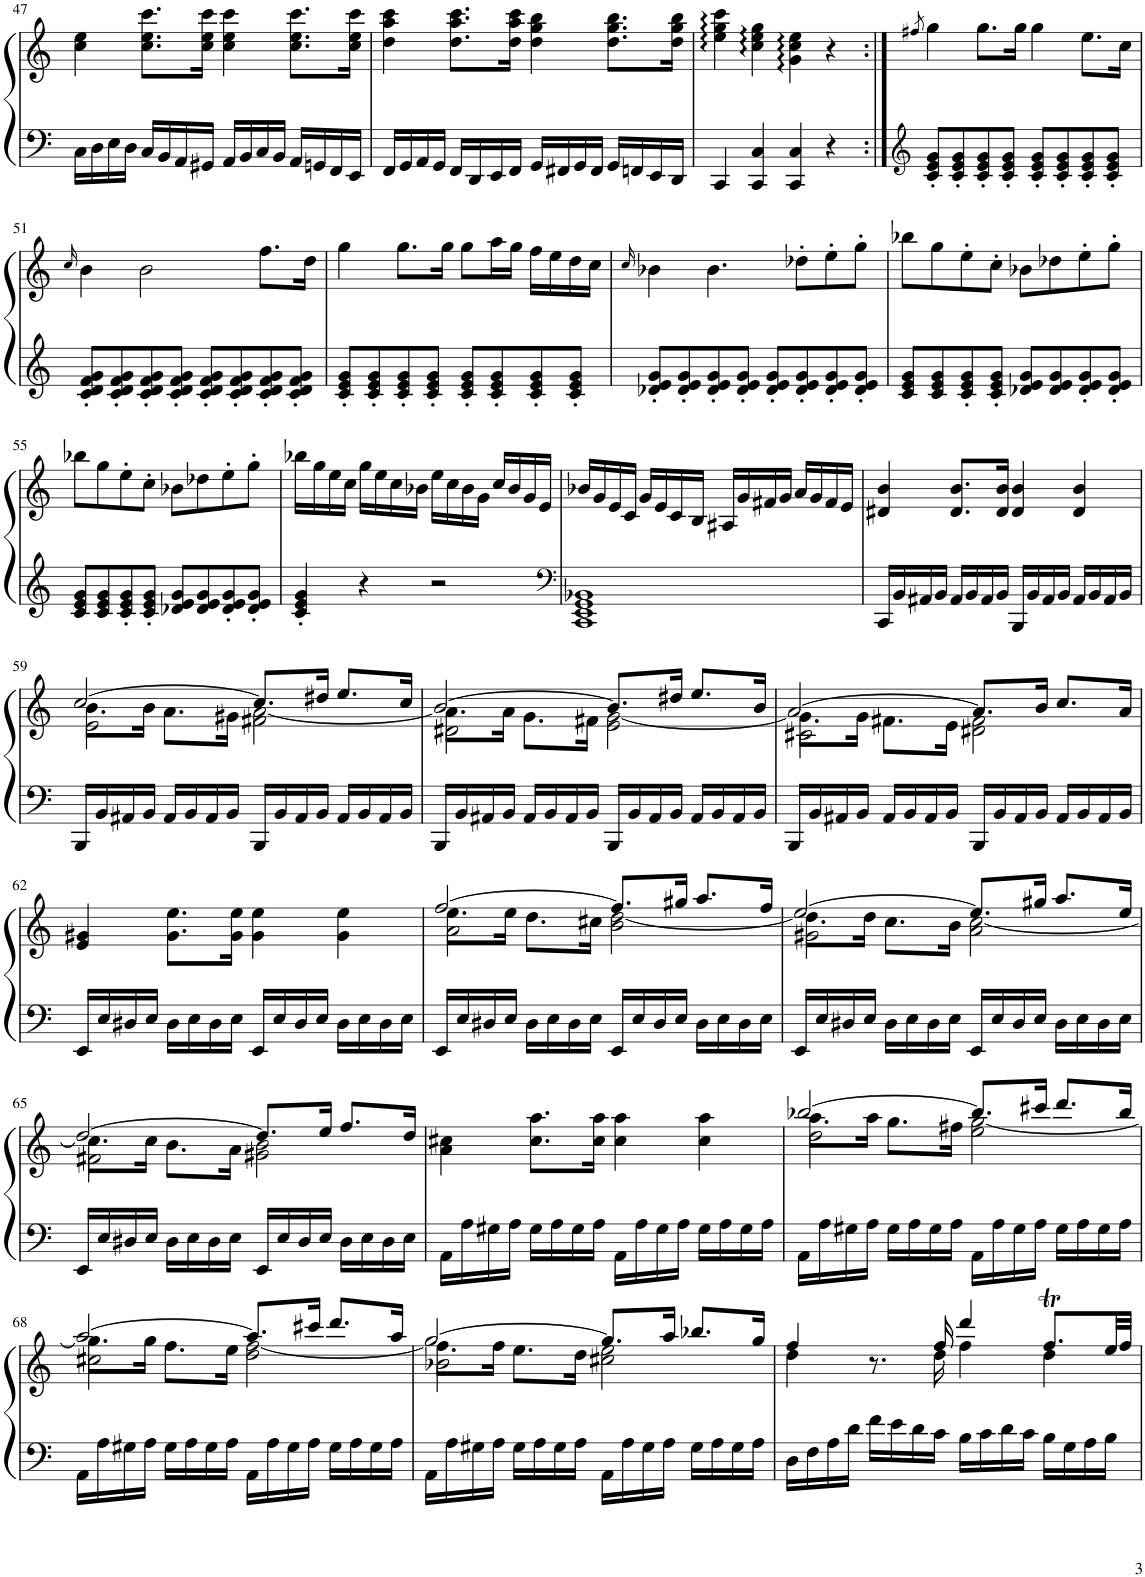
**kern	**kern
*part1	*part1
*staff2	*staff1
*I"Piano	*
*I'Pno.	*
!!LO:PB:g=z
*clefF4	*clefG2
*k[]	*k[]
*M4/4	*M4/4
*met(c)	*met(c)
=47	=47
16C\LL	4cc\ 4ee\
16D\	.
16E\	.
16D\JJ	.
16C/LL	8.cc\ 8.ee\ 8.ccc\L
16BB/	.
16AA/	.
16GG#X/JJ	16cc\ 16ee\ 16ccc\Jk
16AA/LL	4cc\ 4ee\ 4ccc\
16BB/	.
16C/	.
16BB/JJ	.
16AA/LL	8.cc\ 8.ee\ 8.ccc\L
16GGn/	.
16FF/	.
16EE/JJ	16cc\ 16ee\ 16ccc\Jk
=48	=48
16FF/LL	4dd\ 4aa\ 4ccc\
16GG/	.
16AA/	.
16GG/JJ	.
16FF/LL	8.dd\ 8.aa\ 8.ccc\L
16DD/	.
16EE/	.
16FF/JJ	16dd\ 16aa\ 16ccc\Jk
16GG/LL	4dd\ 4gg\ 4bb\
16FF#X/	.
16GG/	.
16FF#/JJ	.
16GG/LL	8.dd\ 8.gg\ 8.bb\L
16FFn/	.
16EE/	.
16DD/JJ	16dd\ 16gg\ 16bb\Jk
=49	=49
4CC/	4ee\ 4gg\ 4ccc\
4CC/ 4C/	4cc\ 4ee\ 4gg\
4CC/ 4C/	4g\ 4cc\ 4ee\
4r	4r
=50:|!	=50:|!
*clefG2	*
.	8qff#X/
8c/' 8e/' 8g/'L	4gg\
8c/' 8e/' 8g/'	.
8c/' 8e/' 8g/'	8.gg\L
8c/' 8e/' 8g/'J	.
.	16gg\Jk
8c/' 8e/' 8g/'L	4gg\
8c/' 8e/' 8g/'	.
8c/' 8e/' 8g/'	8.ee\L
8c/' 8e/' 8g/'J	.
.	16cc\Jk
!!LO:LB:g=z
=51	=51
.	16qcc/
8c/' 8d/' 8f/' 8g/'L	4b\
8c/' 8d/' 8f/' 8g/'	.
8c/' 8d/' 8f/' 8g/'	2b\
8c/' 8d/' 8f/' 8g/'J	.
8c/' 8d/' 8f/' 8g/'L	.
8c/' 8d/' 8f/' 8g/'	.
8c/' 8d/' 8f/' 8g/'	8.ff\L
8c/' 8d/' 8f/' 8g/'J	.
.	16dd\Jk
=52	=52
8c/' 8e/' 8g/'L	4gg\
8c/' 8e/' 8g/'	.
8c/' 8e/' 8g/'	8.gg\L
8c/' 8e/' 8g/'J	.
.	16gg\Jk
8c/' 8e/' 8g/'L	8gg\L
8c/' 8e/' 8g/'	16aa\L
.	16gg\JJ
8c/' 8e/' 8g/'	16ff\LL
.	16ee\
8c/' 8e/' 8g/'J	16dd\
.	16cc\JJ
=53	=53
.	16qcc/
8d-X/' 8e/' 8g/'L	4b-X\
8d-/' 8e/' 8g/'	.
8d-/' 8e/' 8g/'	4.b-\
8d-/' 8e/' 8g/'J	.
8d-/' 8e/' 8g/'L	.
8d-/' 8e/' 8g/'	8dd-X'\L
8d-/' 8e/' 8g/'	8ee'\
8d-/' 8e/' 8g/'J	8gg'\J
=54	=54
8c/ 8e/ 8g/L	8bb-X\L
8c/ 8e/ 8g/	8gg\
8c/' 8e/' 8g/'	8ee'\
8c/' 8e/' 8g/'J	8cc'\J
8d-X/ 8e/ 8g/L	8b-X\L
8d-/ 8e/ 8g/	8dd-X\
8d-/' 8e/' 8g/'	8ee'\
8d-/' 8e/' 8g/'J	8gg'\J
!!LO:LB:g=z
=55	=55
8c/ 8e/ 8g/L	8bb-X\L
8c/ 8e/ 8g/	8gg\
8c/' 8e/' 8g/'	8ee'\
8c/' 8e/' 8g/'J	8cc'\J
8d-X/ 8e/ 8g/L	8b-X\L
8d-/ 8e/ 8g/	8dd-X\
8d-/' 8e/' 8g/'	8ee'\
8d-/' 8e/' 8g/'J	8gg'\J
=56	=56
4c/' 4e/' 4g/'	16bb-X\LL
.	16gg\
.	16ee\
.	16cc\JJ
4r	16gg\LL
.	16ee\
.	16cc\
.	16b-X\JJ
2r	16ee\LL
.	16cc\
.	16b-\
.	16g\JJ
.	16cc/LL
.	16b-/
.	16g/
.	16e/JJ
=57	=57
*clefF4	*
1CC 1EE 1GG 1BB-X	16b-X/LL
.	16g/
.	16e/
.	16c/JJ
.	16g/LL
.	16e/
.	16c/
.	16B/JJ
.	16A#X/LL
.	16g/
.	16f#X/
.	16g/JJ
.	16a/LL
.	16g/
.	16f#/
.	16e/JJ
=58	=58
16CC/LL	4d#X/ 4b/
16BB/	.
16AA#X/	.
16BB/JJ	.
16AA#/LL	8.d#/ 8.b/L
16BB/	.
16AA#/	.
16BB/JJ	16d#/ 16b/Jk
16BBB/LL	4d#/ 4b/
16BB/	.
16AA#/	.
16BB/JJ	.
16AA#/LL	4d#/ 4b/
16BB/	.
16AA#/	.
16BB/JJ	.
!!LO:LB:g=z
=59	=59
*	*^
*	*	*^
16BBB/LL	[2cc/	8.b\L	2e\
16BB/	.	.	.
16AA#X/	.	.	.
16BB/JJ	.	16b\Jk	.
16AA#/LL	.	8.a\L	.
16BB/	.	.	.
16AA#/	.	.	.
16BB/JJ	.	16g#X\Jk	.
16BBB/LL	8.cc/L]	2f#X\ [2a\	2ryy
16BB/	.	.	.
16AA#/	.	.	.
16BB/JJ	16dd#X/Jk	.	.
16AA#/LL	8.ee/L	.	.
16BB/	.	.	.
16AA#/	.	.	.
16BB/JJ	16cc/Jk	.	.
=60	=60	=60	=60
16BBB/LL	[2b/	8.a\L]	2d#X\
16BB/	.	.	.
16AA#X/	.	.	.
16BB/JJ	.	16a\Jk	.
16AA#/LL	.	8.g\L	.
16BB/	.	.	.
16AA#/	.	.	.
16BB/JJ	.	16f#X\Jk	.
16BBB/LL	8.b/L]	2e\ [2g\	2ryy
16BB/	.	.	.
16AA#/	.	.	.
16BB/JJ	16dd#X/Jk	.	.
16AA#/LL	8.ee/L	.	.
16BB/	.	.	.
16AA#/	.	.	.
16BB/JJ	16b/Jk	.	.
=61	=61	=61	=61
16BBB/LL	[2a/	8.g\L]	2c#X\
16BB/	.	.	.
16AA#X/	.	.	.
16BB/JJ	.	16g\Jk	.
16AA#/LL	.	8.f#X\L	.
16BB/	.	.	.
16AA#/	.	.	.
16BB/JJ	.	16e\Jk	.
16BBB/LL	8.a/L]	2d#X\ 2f#\	2ryy
16BB/	.	.	.
16AA#/	.	.	.
16BB/JJ	16b/Jk	.	.
16AA#/LL	8.cc/L	.	.
16BB/	.	.	.
16AA#/	.	.	.
16BB/JJ	16a/Jk	.	.
*	*v	*v	*v
!!LO:LB:g=z
=62	=62
16EE/LL	4e/ 4g#X/
16E/	.
16D#X/	.
16E/JJ	.
16D#\LL	8.g#\ 8.ee\L
16E\	.
16D#\	.
16E\JJ	16g#\ 16ee\Jk
16EE/LL	4g#\ 4ee\
16E/	.
16D#/	.
16E/JJ	.
16D#\LL	4g#\ 4ee\
16E\	.
16D#\	.
16E\JJ	.
=63	=63
*	*^
*	*	*^
16EE/LL	[2ff/	8.ee\L	2a\
16E/	.	.	.
16D#X/	.	.	.
16E/JJ	.	16ee\Jk	.
16D#\LL	.	8.dd\L	.
16E\	.	.	.
16D#\	.	.	.
16E\JJ	.	16cc#X\Jk	.
16EE/LL	8.ff/L]	2b\ [2dd\	2ryy
16E/	.	.	.
16D#/	.	.	.
16E/JJ	16gg#X/Jk	.	.
16D#\LL	8.aa/L	.	.
16E\	.	.	.
16D#\	.	.	.
16E\JJ	16ff/Jk	.	.
=64	=64	=64	=64
16EE/LL	[2ee/	8.dd\L]	2g#X\
16E/	.	.	.
16D#X/	.	.	.
16E/JJ	.	16dd\Jk	.
16D#\LL	.	8.cc\L	.
16E\	.	.	.
16D#\	.	.	.
16E\JJ	.	16b\Jk	.
16EE/LL	8.ee/L]	2a\ [2cc\	2ryy
16E/	.	.	.
16D#/	.	.	.
16E/JJ	16gg#X/Jk	.	.
16D#\LL	8.aa/L	.	.
16E\	.	.	.
16D#\	.	.	.
16E\JJ	16ee/Jk	.	.
!!LO:LB:g=z	!!	!!
=65	=65	=65	=65
16EE/LL	[2dd/	8.cc\L]	2f#X\
16E/	.	.	.
16D#X/	.	.	.
16E/JJ	.	16cc\Jk	.
16D#\LL	.	8.b\L	.
16E\	.	.	.
16D#\	.	.	.
16E\JJ	.	16a\Jk	.
16EE/LL	8.dd/L]	2g#X\ 2b\	2ryy
16E/	.	.	.
16D#/	.	.	.
16E/JJ	16ee/Jk	.	.
16D#\LL	8.ff/L	.	.
16E\	.	.	.
16D#\	.	.	.
16E\JJ	16dd/Jk	.	.
*	*v	*v	*v
=66	=66
16AA\LL	4a\ 4cc#X\
16A\	.
16G#X\	.
16A\JJ	.
16G#\LL	8.cc#\ 8.aa\L
16A\	.
16G#\	.
16A\JJ	16cc#\ 16aa\Jk
16AA\LL	4cc#\ 4aa\
16A\	.
16G#\	.
16A\JJ	.
16G#\LL	4cc#\ 4aa\
16A\	.
16G#\	.
16A\JJ	.
=67	=67
*	*^
*	*	*^
16AA\LL	[2bb-X/	8.aa\L	2dd\
16A\	.	.	.
16G#X\	.	.	.
16A\JJ	.	16aa\Jk	.
16G#\LL	.	8.gg\L	.
16A\	.	.	.
16G#\	.	.	.
16A\JJ	.	16ff#X\Jk	.
16AA\LL	8.bb-/L]	2ee\ [2gg\	2ryy
16A\	.	.	.
16G#\	.	.	.
16A\JJ	16ccc#X/Jk	.	.
16G#\LL	8.ddd/L	.	.
16A\	.	.	.
16G#\	.	.	.
16A\JJ	16bb-/Jk	.	.
!!LO:LB:g=z	!!	!!
=68	=68	=68	=68
16AA\LL	[2aa/	8.gg\L]	2cc#X\
16A\	.	.	.
16G#X\	.	.	.
16A\JJ	.	16gg\Jk	.
16G#\LL	.	8.ff\L	.
16A\	.	.	.
16G#\	.	.	.
16A\JJ	.	16ee\Jk	.
16AA\LL	8.aa/L]	2dd\ [2ff\	2ryy
16A\	.	.	.
16G#\	.	.	.
16A\JJ	16ccc#X/Jk	.	.
16G#\LL	8.ddd/L	.	.
16A\	.	.	.
16G#\	.	.	.
16A\JJ	16aa/Jk	.	.
=69	=69	=69	=69
16AA\LL	[2gg/	8.ff\L]	2b-X\
16A\	.	.	.
16G#X\	.	.	.
16A\JJ	.	16ff\Jk	.
16G#\LL	.	8.ee\L	.
16A\	.	.	.
16G#\	.	.	.
16A\JJ	.	16dd\Jk	.
16AA\LL	8.gg/L]	2cc#X\ 2ee\	2ryy
16A\	.	.	.
16G#\	.	.	.
16A\JJ	16aa/Jk	.	.
16G#\LL	8.bb-X/L	.	.
16A\	.	.	.
16G#\	.	.	.
16A\JJ	16gg/Jk	.	.
*	*	*v	*v
=70	=70	=70
16D\LL	4ff/	4dd\
16F\	.	.
16A\	.	.
16d\JJ	.	.
16f\LL	8.r	8.ryy
16e\	.	.
16d\	.	.
16c\JJ	16ff/	16dd\
16B\LL	4ddd/	4ff\
16c\	.	.
16d\	.	.
16c\JJ	.	.
16B\LL	8.ffT/L	4dd\
16G\	.	.
16A\	.	.
16B\JJ	32ee/LL	.
.	32ff/JJJ	.
*	*v	*v
=	=
*-	*-
